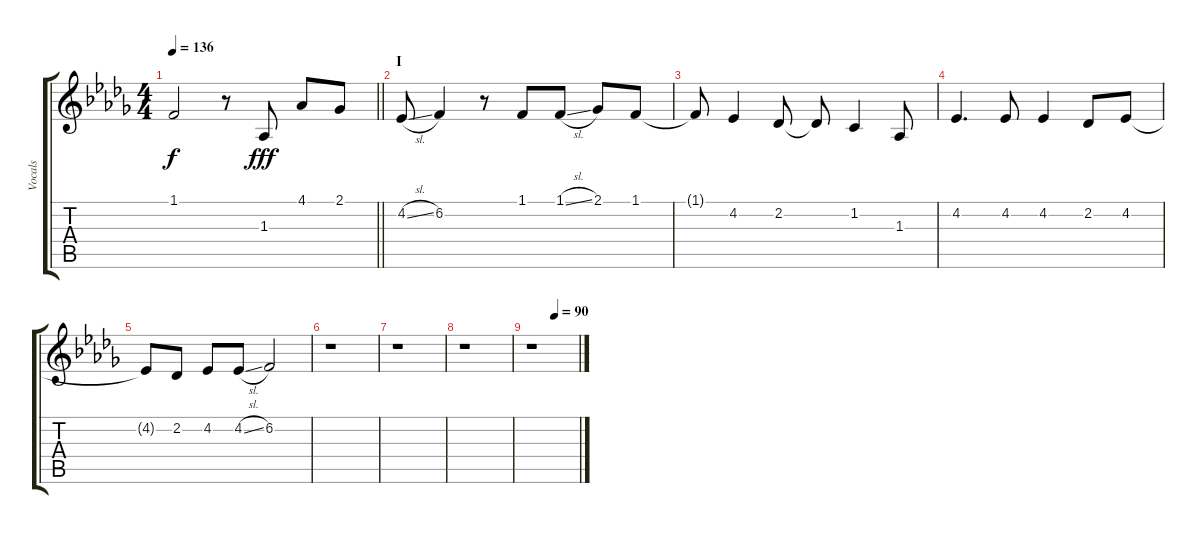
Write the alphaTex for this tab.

\track ("Vocals" "Vocals") {instrument voiceoohs}
\staff {score tabs}
\tuning (E4 B3 G3 D3 A2 E2) {hide}
\ts (4 4)
\tempo 136
\clef g2
\barLineRight lightlight
\ks db
1.1{t}.2{dy f} r.8 1.3.8{dy fff} 4.1.8 2.1.8 |
\section ("" "I")
4.2{sl}.8 6.2.4 r.8 1.1.8 1.1{sl}.8 2.1.8 1.1.8 |
1.1{t}.8 4.2.4 2.2.8 2.2{t}.8 1.2.4 1.3.8 |
4.2.4{d} 4.2.8 4.2.4 2.2.8 4.2.8 |
4.2{t}.8 2.2.8 4.2.8 4.2{sl}.8 6.2.2 |
r.1 |
r.1 |
r.1 |
\tempo (90 0.5)
r.1
